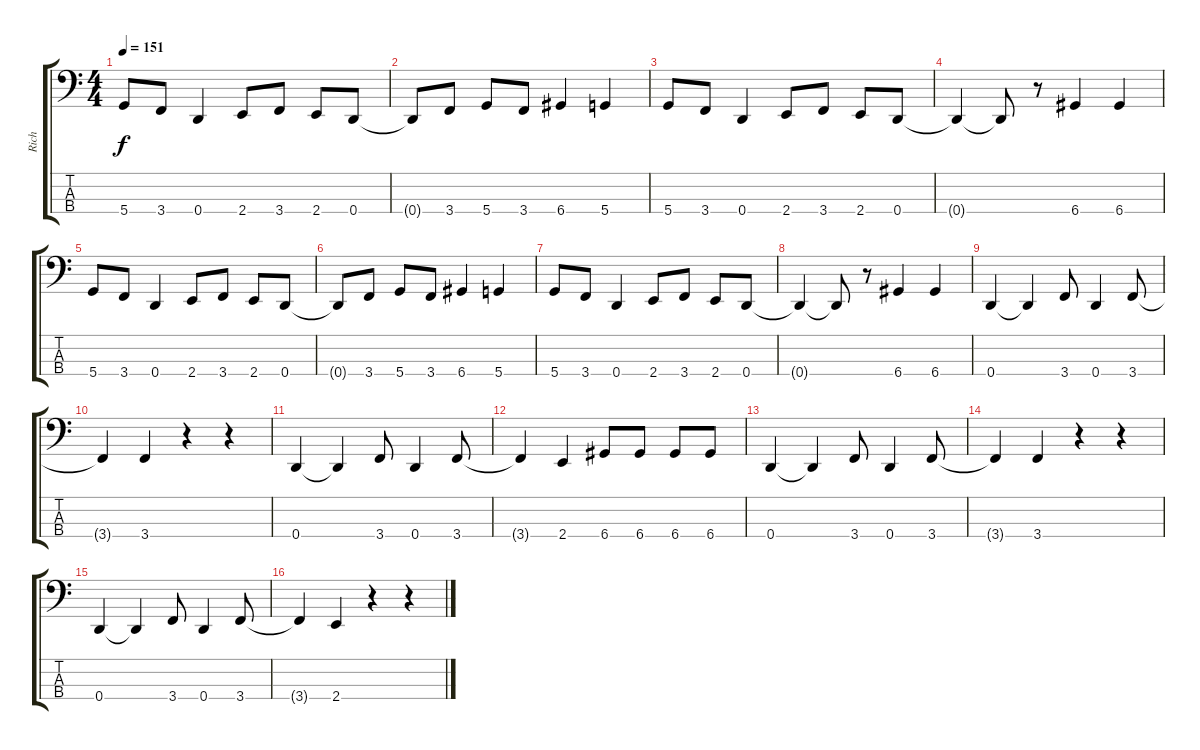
\track ("Rich" "Rich") {instrument electricbassfinger}
\staff {score tabs}
\tuning (G2 D2 A1 D1) {hide}
\ts (4 4)
\tempo 151
\clef f4
\ks c
5.4.8{dy f instrument electricbassfinger} 3.4.8 0.4.4 2.4.8 3.4.8 2.4.8 0.4.8 |
0.4{t}.8 3.4.8 5.4.8 3.4.8 6.4.4 5.4.4 |
5.4.8 3.4.8 0.4.4 2.4.8 3.4.8 2.4.8 0.4.8 |
0.4{t}.4 0.4{t}.8 r.8 6.4.4 6.4.4 |
5.4.8 3.4.8 0.4.4 2.4.8 3.4.8 2.4.8 0.4.8 |
0.4{t}.8 3.4.8 5.4.8 3.4.8 6.4.4 5.4.4 |
5.4.8 3.4.8 0.4.4 2.4.8 3.4.8 2.4.8 0.4.8 |
0.4{t}.4 0.4{t}.8 r.8 6.4.4 6.4.4 |
0.4.4 0.4{t}.4 3.4.8 0.4.4 3.4.8 |
3.4{t}.4 3.4.4 r.4 r.4 |
0.4.4 0.4{t}.4 3.4.8 0.4.4 3.4.8 |
3.4{t}.4 2.4.4 6.4.8 6.4.8 6.4.8 6.4.8 |
0.4.4 0.4{t}.4 3.4.8 0.4.4 3.4.8 |
3.4{t}.4 3.4.4 r.4 r.4 |
0.4.4 0.4{t}.4 3.4.8 0.4.4 3.4.8 |
3.4{t}.4 2.4.4 r.4 r.4
